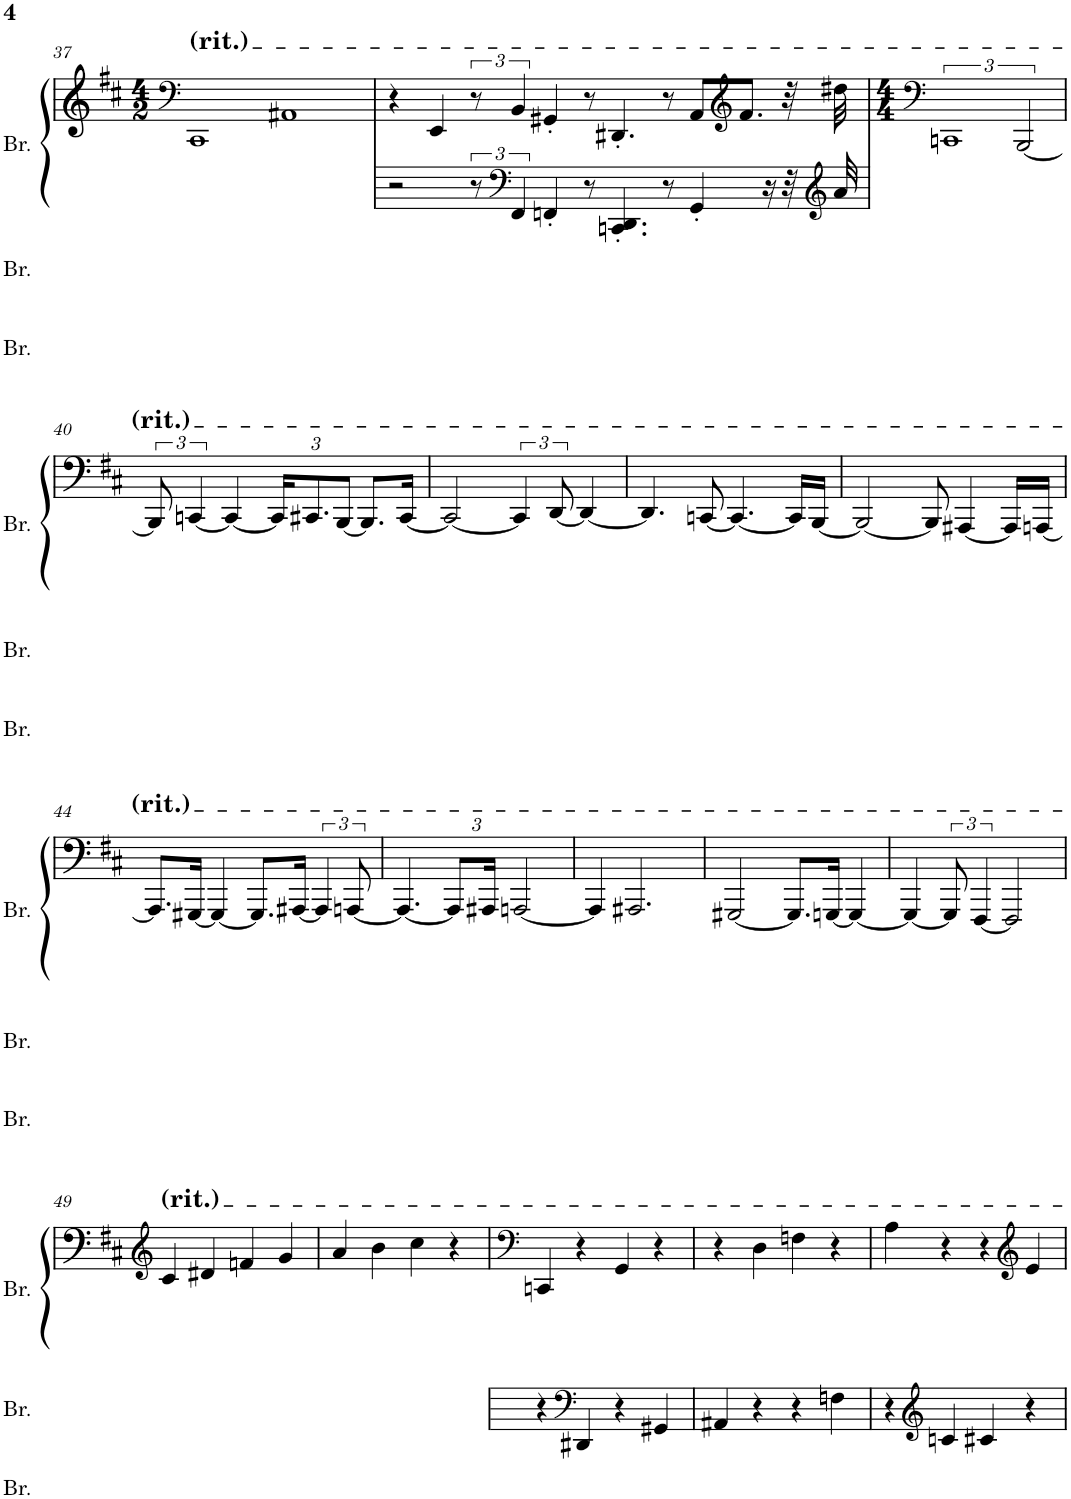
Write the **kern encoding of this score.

**kern	**kern	**kern	**kern
*part3	*part2	*part1	*part1
*staff4	*staff3	*staff2	*staff1
*I"Brass	*I"Brass	*I"Brass	*
*I'Br.	*I'Br.	*I'Br.	*
!!LO:PB:g=z
*clefG2	*clefG2	*clefG2	*clefF4
*k[f#c#]	*k[f#c#]	*k[f#c#]	*k[f#c#]
*M4/2	*M4/2	*M4/2	*M4/2
=37	=37	=37	=37
0r	0r	0r	1CC#
.	.	.	1AA#X
=38	=38	=38	=38
0r	0r	2r	4r
.	.	.	4EE/
.	.	12r	12r
*	*	*clefF4	*
.	.	6FF#/	6BB/
.	.	4FFn'/	4GG#X'/
.	.	8r	8r
.	.	4.CCn/' 4.DD/'	4.DD#X'/
.	.	8r	8r
.	.	4GG'/	8AA/L
*	*	*	*clefG2
.	.	.	8.f#/J
.	.	16r	.
.	.	32r	32r
*	*	*clefG2	*
.	.	32a/	32dd#X\
=39	=39	=39	=39
*	*	*	*clefF4
*M4/4	*M4/4	*M4/4	*M4/4
1r	1r	1r	3%2CCn
.	.	.	[3BBB/
!!LO:LB:g=z
=40	=40	=40	=40
1r	1r	1r	12BBB/]
.	.	.	[6CCn/
.	.	.	4CC/_
*	*	*	*Xbrackettup
.	.	.	24CC/KL]
.	.	.	12.CC#X/
.	.	.	[12BBB/J
.	.	.	8.BBB/L]
.	.	.	[16CC#/Jk
=41	=41	=41	=41
1r	1r	1r	2CC#/_
*	*	*	*brackettup
.	.	.	6CC#/]
.	.	.	[12DD/
.	.	.	4DD/_
=42	=42	=42	=42
1r	1r	1r	4.DD/]
.	.	.	[8CCn/
.	.	.	4.CC/_
.	.	.	16CC/LL]
.	.	.	[16BBB/JJ
=43	=43	=43	=43
1r	1r	1r	2BBB/_
.	.	.	8BBB/]
.	.	.	[4AAA#X/
.	.	.	16AAA#/LL]
.	.	.	[16AAAn/JJ
!!LO:LB:g=z
=44	=44	=44	=44
1r	1r	1r	8.AAA/L]
.	.	.	[16GGG#X/Jk
.	.	.	4GGG#/_
.	.	.	8.GGG#/L]
.	.	.	[16AAA#X/Jk
.	.	.	6AAA#/]
.	.	.	[12AAAn/
=45	=45	=45	=45
1r	1r	1r	4.AAA/_
*	*	*	*Xbrackettup
.	.	.	12AAA/L]
.	.	.	24AAA#X/Jk
.	.	.	[2AAAn/
=46	=46	=46	=46
1r	1r	1r	4AAA/]
.	.	.	2.AAA#X/
=47	=47	=47	=47
1r	1r	1r	[2GGG#X/
.	.	.	8.GGG#/L]
.	.	.	[16GGGn/Jk
.	.	.	4GGG/_
=48	=48	=48	=48
1r	1r	1r	4GGG/_
*	*	*	*brackettup
.	.	.	12GGG/]
.	.	.	[6FFF#/
.	.	.	2FFF#/]
!!LO:LB:g=z
=49	=49	=49	=49
*	*	*	*clefG2
1r	1r	1r	4c#/
.	.	.	4d#X/
.	.	.	4fn/
.	.	.	4g/
=50	=50	=50	=50
1r	1r	1r	4a/
.	.	.	4b\
.	.	.	4cc#\
.	.	.	4r
=51	=51	=51	=51
*	*	*	*clefF4
1r	4r	1r	4CCn/
*	*clefF4	*	*
.	4DD#X/	.	4r
.	4r	.	4GG/
.	4GG#X/	.	4r
=52	=52	=52	=52
1r	4AA#X/	1r	4r
.	4r	.	4D\
.	4r	.	4Fn\
.	4Fn\	.	4r
=53	=53	=53	=53
1r	4r	1r	4A\
*	*clefG2	*	*
.	4cn/	.	4r
.	4c#X/	.	4r
*	*	*	*clefG2
.	4r	.	4e/
=	=	=	=
*-	*-	*-	*-
